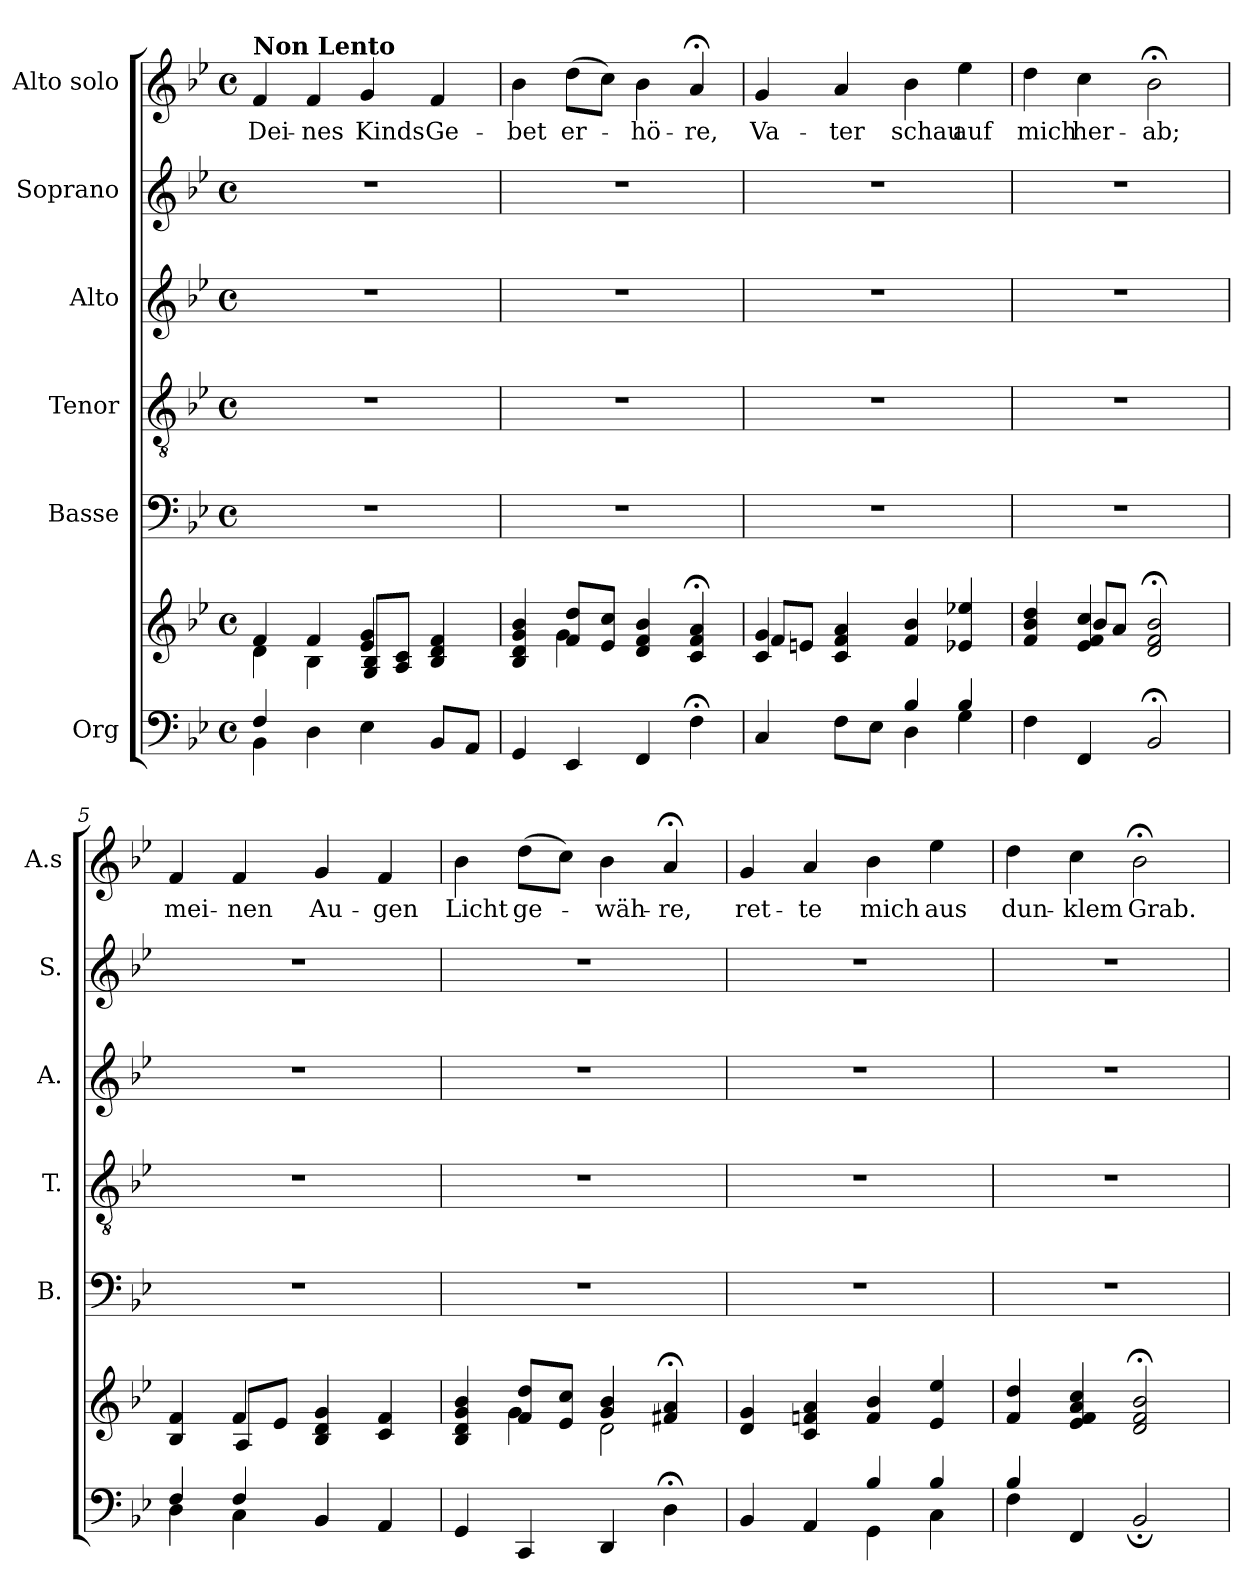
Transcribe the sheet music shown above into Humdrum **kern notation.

**kern	**kern	**kern	**kern	**kern	**kern	**kern	**text
*part6	*part6	*part5	*part4	*part3	*part2	*part1	*part1
*staff7	*staff6	*staff5	*staff4	*staff3	*staff2	*staff1	*staff1
*I"Org	*	*I"Basse	*I"Tenor	*I"Alto	*I"Soprano	*I"Alto solo	*
*	*	*I'B.	*I'T.	*I'A.	*I'S.	*I'A.s	*
*stria5	*stria5	*	*	*	*	*	*
*clefF4	*clefG2	*clefF4	*clefGv2	*clefG2	*clefG2	*clefG2	*
*k[b-e-]	*k[b-e-]	*k[b-e-]	*k[b-e-]	*k[b-e-]	*k[b-e-]	*k[b-e-]	*
*M4/4	*M4/4	*M4/4	*M4/4	*M4/4	*M4/4	*M4/4	*
*met(c)	*met(c)	*met(c)	*met(c)	*met(c)	*met(c)	*met(c)	*
=1	=1	=1	=1	=1	=1	=1	=1
*^	*^	*	*	*	*	*	*
!	!	!	!	!	!	!	!	!LO:TX:a:B:t=Non Lento	!
!	!	!	!	!	!	!	!	!	!LO:LY:b
4F	4BB-	4f	4d	1r	1r	1r	1r	4f/	Dei-
!	!	!	!	!	!	!	!	!	!LO:LY:b
2.ryy	4D	4f	4B-	.	.	.	.	4f/	-nes
!	!	!	!	!	!	!	!	!	!LO:LY:b
.	4E-	4e- 4g	8G/ 8B-/L	.	.	.	.	4g/	Kinds
.	.	.	8A/ 8c/J	.	.	.	.	.	.
!	!	!	!	!	!	!	!	!	!LO:LY:b
.	8BB-/L	4B- 4d 4f	4ryy	.	.	.	.	4f/	Ge-
.	8AA/J	.	.	.	.	.	.	.	.
=2	=2	=2	=2	=2	=2	=2	=2	=2	=2
!	!	!	!	!	!	!	!	!	!LO:LY:b
*v	*v	*	*	*	*	*	*	*	*
4GG	4B- 4d 4g 4b-	4ryy	1r	1r	1r	1r	4b-\	-bet
!	!	!	!	!	!	!	!	!LO:LY:b
4EE-	8f/ 8dd/L	4g	.	.	.	.	(8dd\L	er-
.	8e-/ 8cc/J	.	.	.	.	.	8cc\J)	.
!	!	!	!	!	!	!	!	!LO:LY:b
4FF	4d 4f 4b-	2ryy	.	.	.	.	4b-\	-hö-
!	!	!	!	!	!	!	!	!LO:LY:b
4F;<	4c;< 4f;< 4a;<	.	.	.	.	.	4a;</	-re,
=3	=3	=3	=3	=3	=3	=3	=3	=3
*^	*	*	*	*	*	*	*	*
!	!	!	!	!	!	!	!	!	!LO:LY:b
2ryy	4C	4c 4g	8f/L	1r	1r	1r	1r	4g/	Va-
.	.	.	8en/J	.	.	.	.	.	.
!	!	!	!	!	!	!	!	!	!LO:LY:b
.	8F\L	4c 4f 4a	4ryy	.	.	.	.	4a/	-ter
.	8E-\J	.	.	.	.	.	.	.	.
!	!	!	!	!	!	!	!	!	!LO:LY:b
4B-	4D	4f 4b-	2ryy	.	.	.	.	4b-\	schau
!	!	!	!	!	!	!	!	!	!LO:LY:b
4B-	4G	4e-X 4ee-X	.	.	.	.	.	4ee-\	auf
=4	=4	=4	=4	=4	=4	=4	=4	=4	=4
!	!	!	!	!	!	!	!	!	!LO:LY:b
*v	*v	*	*	*	*	*	*	*	*
4F	4f 4b- 4dd	4ryy	1r	1r	1r	1r	4dd\	mich
!	!	!	!	!	!	!	!	!LO:LY:b
4FF	4e- 4f 4cc	8b-/L	.	.	.	.	4cc\	her-
.	.	8a/J	.	.	.	.	.	.
!	!	!	!	!	!	!	!	!LO:LY:b
2BB-;<	2d;< 2f;< 2b-;<	2ryy	.	.	.	.	2b-;<\	-ab;
=5	=5	=5	=5	=5	=5	=5	=5	=5
*^	*	*	*	*	*	*	*	*
!	!	!	!	!	!	!	!	!	!LO:LY:b
4F	4D	4B- 4f	4ryy	1r	1r	1r	1r	4f/	mei-
!	!	!	!	!	!	!	!	!	!LO:LY:b
4F	4C	4f	8A/L	.	.	.	.	4f/	-nen
.	.	.	8e-/J	.	.	.	.	.	.
!	!	!	!	!	!	!	!	!	!LO:LY:b
2ryy	4BB-	4B- 4d 4g	2ryy	.	.	.	.	4g/	Au-
!	!	!	!	!	!	!	!	!	!LO:LY:b
.	4AA	4c 4f	.	.	.	.	.	4f/	-gen
!!LO:LB:g=z
=6	=6	=6	=6	=6	=6	=6	=6	=6	=6
!	!	!	!	!	!	!	!	!	!LO:LY:b
*v	*v	*	*	*	*	*	*	*	*
4GG	4B- 4d 4g 4b-	4ryy	1r	1r	1r	1r	4b-\	Licht
!	!	!	!	!	!	!	!	!LO:LY:b
4CC	8f/ 8dd/L	4g	.	.	.	.	(8dd\L	ge-
.	8e-/ 8cc/J	.	.	.	.	.	8cc\J)	.
!	!	!	!	!	!	!	!	!LO:LY:b
4DD	4g 4b-	2d	.	.	.	.	4b-\	-wäh-
!	!	!	!	!	!	!	!	!LO:LY:b
4D;<	4f#X;< 4a;<	.	.	.	.	.	4a;</	-re,
*	*v	*v	*	*	*	*	*	*
=7	=7	=7	=7	=7	=7	=7	=7
*^	*	*	*	*	*	*	*
!	!	!	!	!	!	!	!	!LO:LY:b
2ryy	4BB-	4d 4g	1r	1r	1r	1r	4g/	ret-
!	!	!	!	!	!	!	!	!LO:LY:b
.	4AA	4c 4fn 4a	.	.	.	.	4a/	-te
!	!	!	!	!	!	!	!	!LO:LY:b
4B-	4GG	4f 4b-	.	.	.	.	4b-\	mich
!	!	!	!	!	!	!	!	!LO:LY:b
4B-	4C	4e- 4ee-	.	.	.	.	4ee-\	aus
=8	=8	=8	=8	=8	=8	=8	=8	=8
!	!	!	!	!	!	!	!	!LO:LY:b
4B-	4F	4f 4dd	1r	1r	1r	1r	4dd\	dun-
!	!	!	!	!	!	!	!	!LO:LY:b
2.ryy	4FF	4e- 4f 4a 4cc	.	.	.	.	4cc\	-klem
!	!	!	!	!	!	!	!	!LO:LY:b
.	2BB-;<	2d;< 2f;< 2b-;<	.	.	.	.	2b-;<\	Grab.
*v	*v	*	*	*	*	*	*	*
=	=	=	=	=	=	=	=
*-	*-	*-	*-	*-	*-	*-	*-
